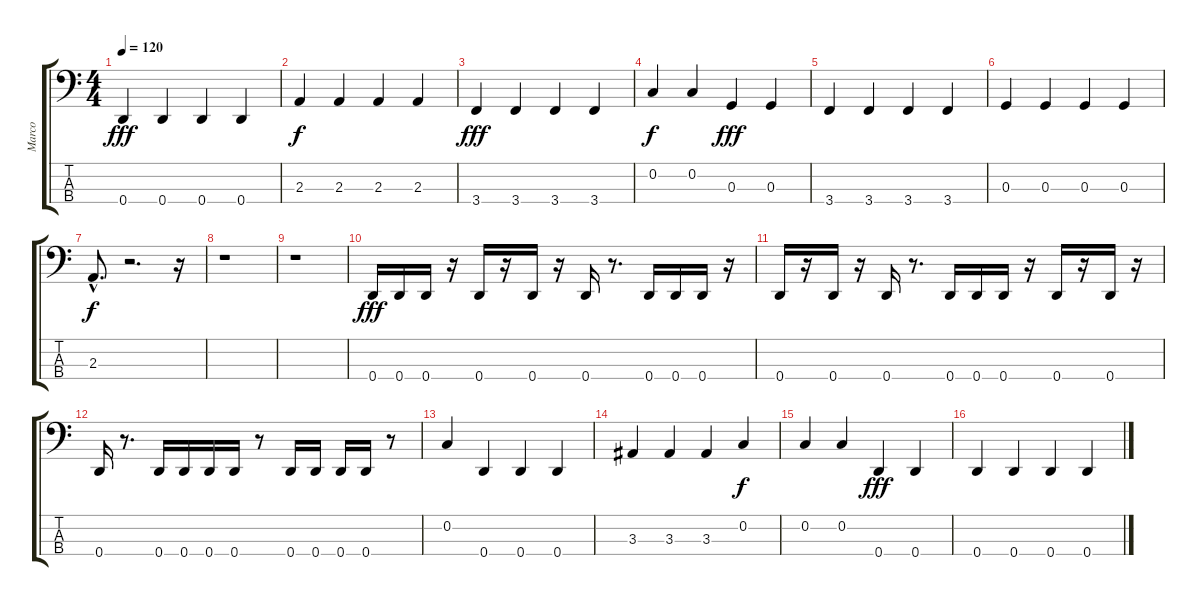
\track ("Marco" "Marco") {instrument electricbasspick}
\staff {score tabs}
\tuning (F2 C2 G1 D1) {hide}
\ts (4 4)
\tempo 120
\clef f4
\ks c
0.4.4{dy fff} 0.4.4 0.4.4 0.4.4 |
2.3.4{dy f} 2.3.4 2.3.4 2.3.4 |
3.4.4{dy fff} 3.4.4 3.4.4 3.4.4 |
0.2.4{dy f} 0.2.4 0.3.4{dy fff} 0.3.4 |
3.4.4 3.4.4 3.4.4 3.4.4 |
0.3.4 0.3.4 0.3.4 0.3.4 |
2.3{hac}.8{d dy f} r.2{d} r.16 |
r.1 |
r.1 |
0.4.16{dy fff} 0.4.16 0.4.16 r.16 0.4.16 r.16 0.4.16 r.16 0.4.16 r.8{d} 0.4.16 0.4.16 0.4.16 r.16 |
0.4.16 r.16 0.4.16 r.16 0.4.16 r.8{d} 0.4.16 0.4.16 0.4.16 r.16 0.4.16 r.16 0.4.16 r.16 |
0.4.16 r.8{d} 0.4.16 0.4.16 0.4.16 0.4.16 r.8 0.4.16 0.4.16 0.4.16 0.4.16 r.8 |
0.2.4 0.4.4 0.4.4 0.4.4 |
3.3.4 3.3.4 3.3.4 0.2.4{dy f} |
0.2.4 0.2.4 0.4.4{dy fff} 0.4.4 |
0.4.4 0.4.4 0.4.4 0.4.4
